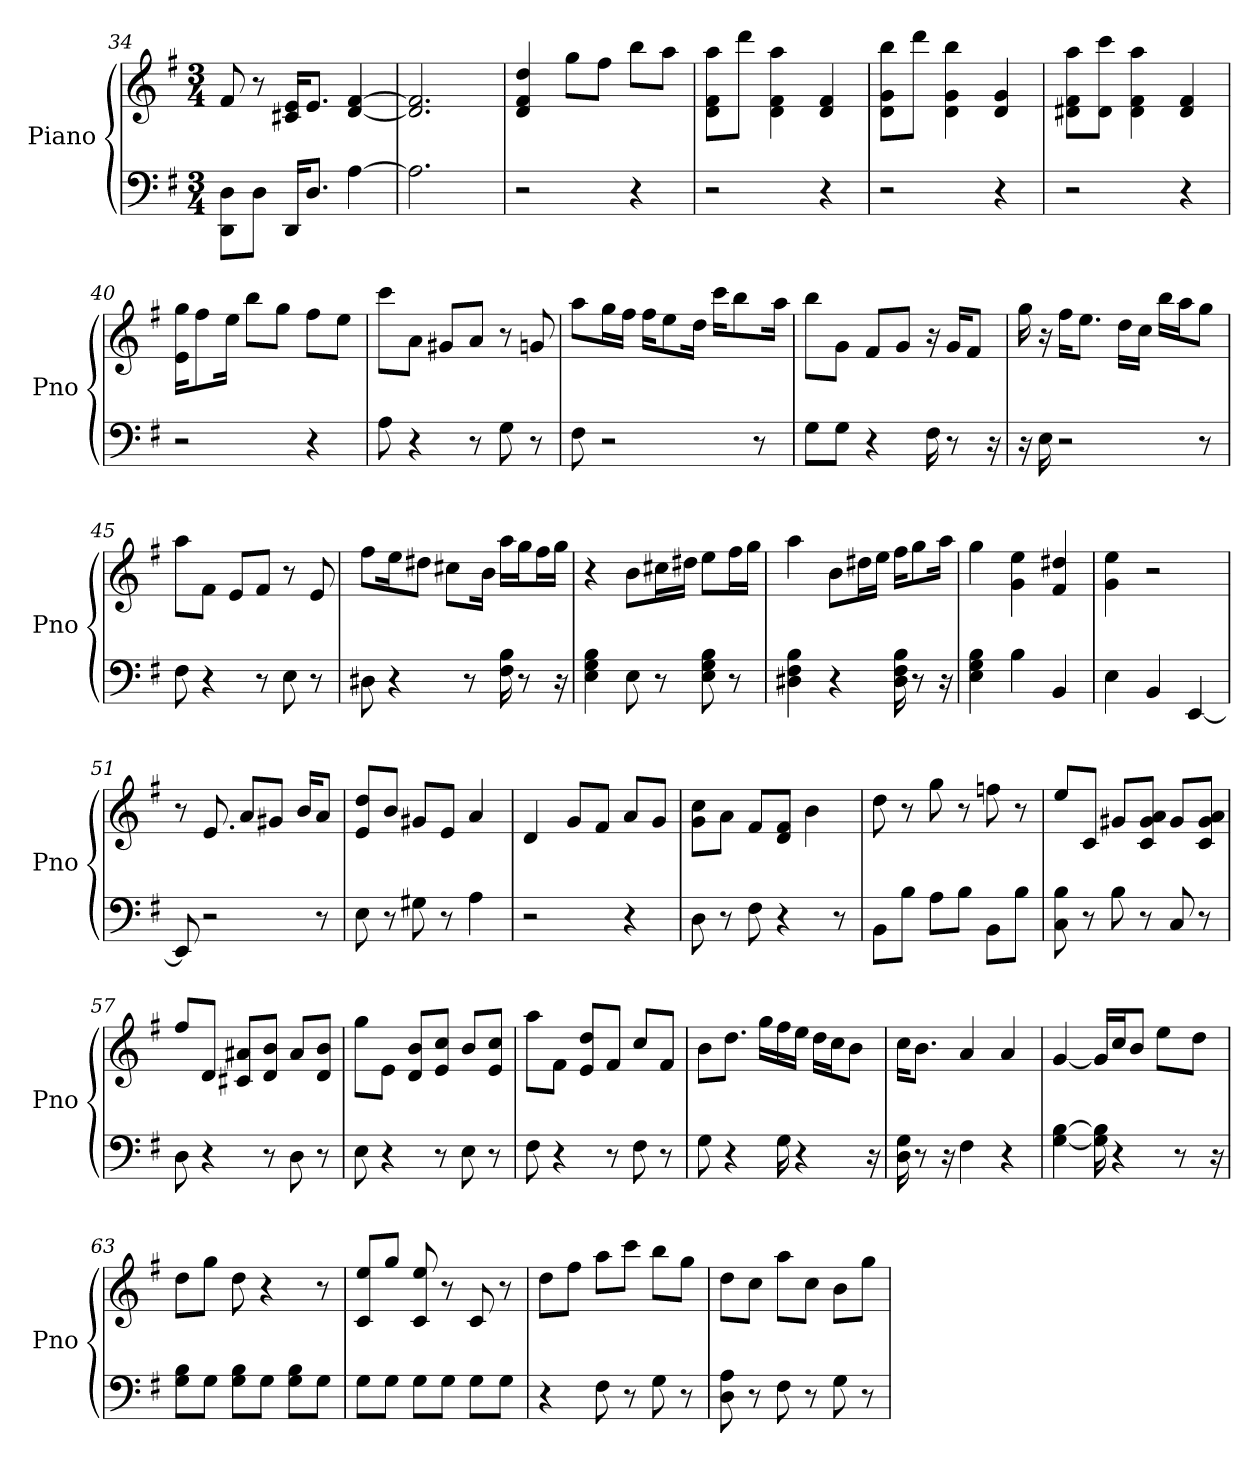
**kern	**kern
*part1	*part1
*staff2	*staff1
*I"Piano	*
*I'Pno	*
*clefF4	*clefG2
*k[f#]	*k[f#]
*G:	*G:
*M3/4	*M3/4
=34	=34
8D\ 8DD\L	8f#
8D\J	8r
16DD/KL	16e/ 16c#/KL
8.D/J	8.e/J
[4A	[4f# [4d
=35	=35
2.A]	2.f#] 2.d]
=36	=36
2r	4dd 4d 4f#
.	8gg\L
.	8ff#\J
4r	8bb\L
.	8aa\J
=37	=37
2r	8aa\ 8f#\ 8d\L
.	8ddd\J
.	4aa 4f# 4d
4r	4f# 4d
=38	=38
2r	8d\ 8g\ 8bb\L
.	8ddd\J
.	4d 4g 4bb
4r	4d 4g
=39	=39
2r	8aa\ 8f#\ 8d#\L
.	8ccc\ 8d#\J
.	4f# 4aa 4d#
4r	4d# 4f#
=40	=40
2r	16gg\ 16e\KL
.	8ff#\
.	16ee\Jk
.	8bb\L
.	8gg\J
4r	8ff#\L
.	8ee\J
=41	=41
8A	8ccc\L
4r	8a\J
.	8g#/L
8r	8a/J
8G	8r
8r	8g
=42	=42
8F#	8aa\L
2r	16gg\L
.	16ff#\JJ
.	16ff#\KL
.	8ee\
.	16dd\Jk
.	16ccc\KL
.	8bb\
8r	.
.	16aa\Jk
=43	=43
8G\L	8bb\L
8G\J	8g\J
4r	8f#/L
.	8g/J
16F#	16r
8r	16g/KL
.	8f#/J
16r	.
=44	=44
16r	16gg
16E	16r
2r	16ff#\KL
.	8.ee\J
.	16dd\LL
.	16cc\JJ
.	16bb\LL
.	16aa\J
8r	8gg\J
=45	=45
8F#	8aa\L
4r	8f#\J
.	8e/L
8r	8f#/J
8E	8r
8r	8e
=46	=46
8D#	8ff#\L
4r	16ee\K
.	8dd#\J
.	8cc#\L
8r	.
.	16b\Jk
16F# 16B	16aa\LL
8r	16gg\J
.	16ff#\L
16r	16gg\JJ
=47	=47
4G 4E 4B	4r
8E	8b\L
8r	16cc#\L
.	16dd#\JJ
8G 8B 8E	8ee\L
8r	16ff#\L
.	16gg\JJ
=48	=48
4B 4F# 4D#	4aa
4r	8b\L
.	16dd#\L
.	16ee\JJ
16B 16F# 16D#	16ff#\KL
8r	8gg\
16r	16aa\Jk
=49	=49
4G 4E 4B	4gg
4B	4ee 4g
4BB	4dd# 4f#
=50	=50
4E	4ee 4g
4BB	2r
[4EE	.
=51	=51
8EE]	8r
2r	8.e
.	8a/L
.	8g#/J
.	16b/KL
8r	8a/J
=52	=52
8E	8e/ 8dd/L
8r	8b/J
8G#	8g#/L
8r	8e/J
4A	4a
=53	=53
2r	4d
.	8g/L
.	8f#/J
4r	8a/L
.	8g/J
=54	=54
8D	8cc\ 8g\L
8r	8a\J
8F#	8f#/L
4r	8d/ 8f#/J
.	4b
8r	.
=55	=55
8BB\L	8dd
8B\J	8r
8A\L	8gg
8B\J	8r
8BB\L	8ff
8B\J	8r
=56	=56
8C 8B	8ee/L
8r	8c/J
8B	8g#/L
8r	8g#/ 8a/ 8c/J
8C	8g#/L
8r	8c/ 8a/ 8g#/J
=57	=57
8D	8ff#/L
4r	8d/J
.	8c#/ 8a#/L
8r	8b/ 8d/J
8D	8a#/L
8r	8b/ 8d/J
=58	=58
8E	8gg\L
4r	8e\J
.	8b/ 8d/L
8r	8cc/ 8e/J
8E	8b/L
8r	8cc/ 8e/J
=59	=59
8F#	8aa\L
4r	8f#\J
.	8e/ 8dd/L
8r	8f#/J
8F#	8cc/L
8r	8f#/J
=60	=60
8G	8b\L
4r	8.dd\J
.	16gg\LL
16G	16ff#\
4r	16ee\JJ
.	16dd\LL
.	16cc\J
.	8b\J
16r	.
=61	=61
16G 16D	16cc\KL
8r	8.b\J
16r	.
4F#	4a
4r	4a
=62	=62
[4G [4B	[4g
16G] 16B]	16g/LL]
4r	16cc/J
.	8b/J
.	8ee\L
8r	.
.	8dd\J
16r	.
=63	=63
8G\ 8B\L	8dd\L
8G\J	8gg\J
8G\ 8B\L	8dd
8G\J	4r
8B\ 8G\L	.
8G\J	8r
=64	=64
8G\L	8c/ 8ee/L
8G\J	8gg/J
8G\L	8ee 8c
8G\J	8r
8G\L	8c
8G\J	8r
=65	=65
4r	8dd\L
.	8ff#\J
8F#	8aa\L
8r	8ccc\J
8G	8bb\L
8r	8gg\J
=66	=66
8D 8A	8dd\L
8r	8cc\J
8F#	8aa\L
8r	8cc\J
8G	8b\L
8r	8gg\J
=	=
*-	*-
